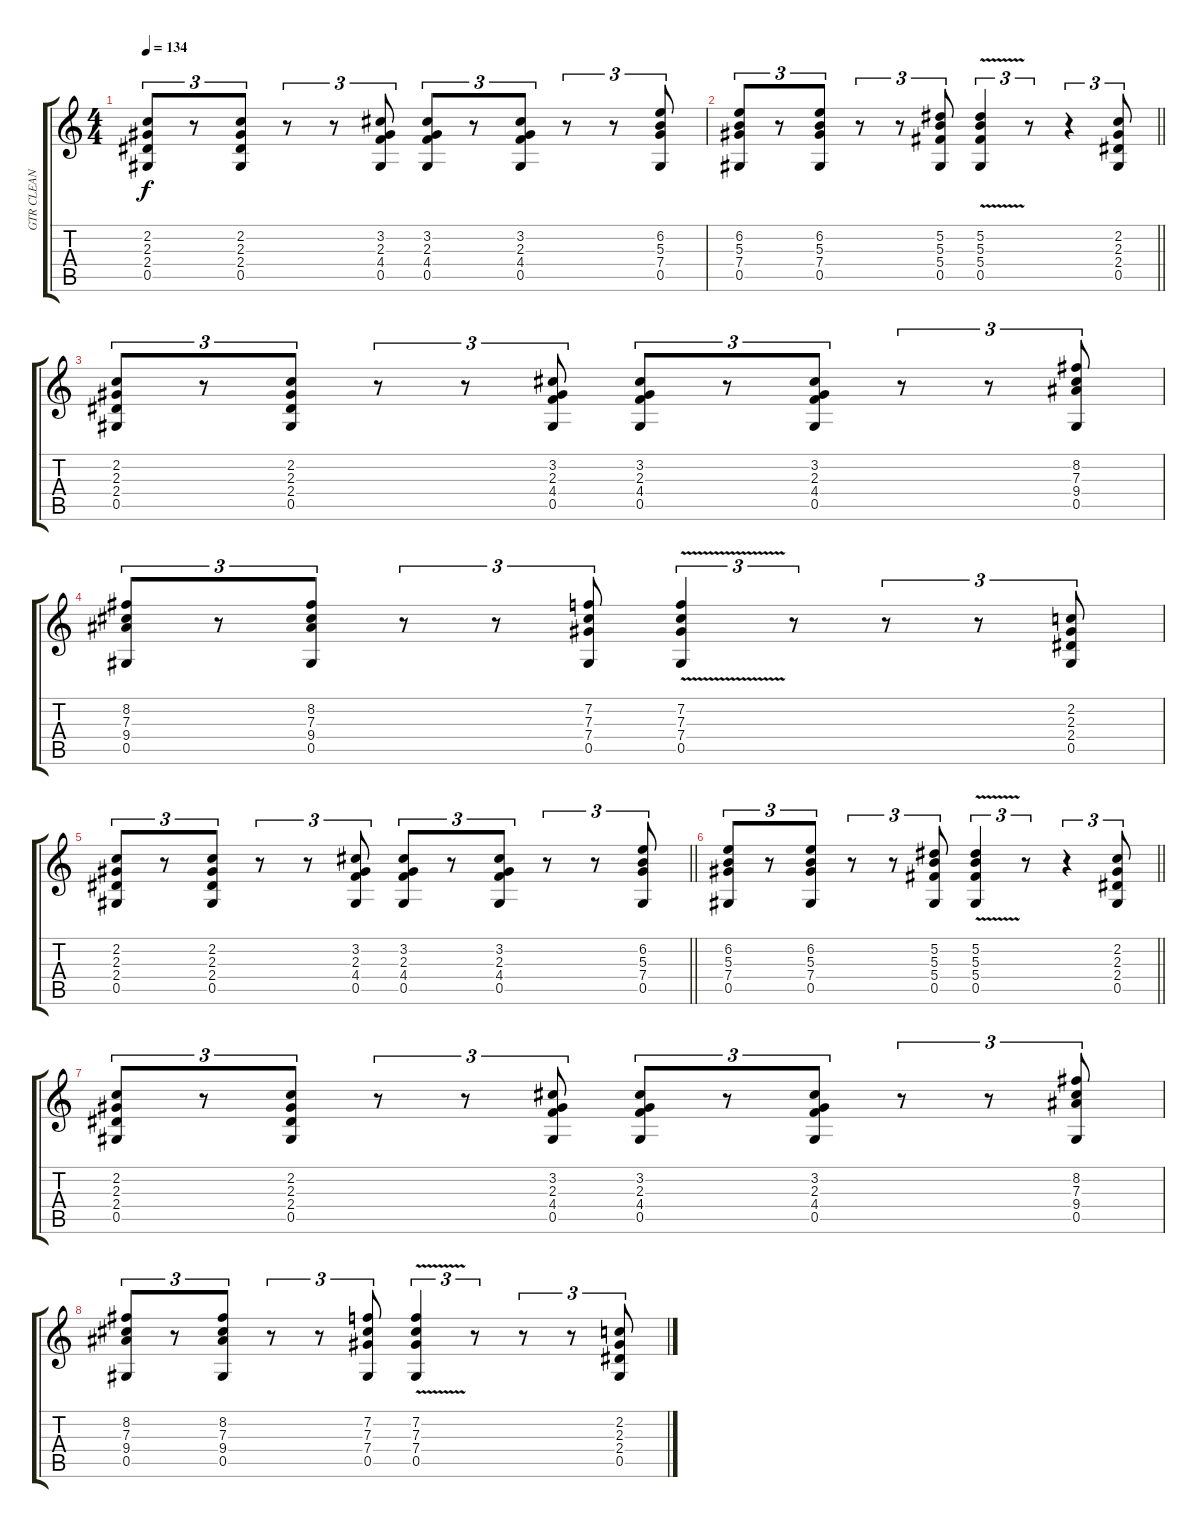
\track ("GTR CLEAN" "GTR CLEAN") {instrument acousticguitarsteel}
\staff {score tabs}
\tuning (Eb4 Bb3 Gb3 Db3 Ab2 Eb2) {hide}
\ts (4 4)
\tempo 134
\clef g2
\ks c
(2.2 2.3 2.4 0.5).8{tu (3 2) dy f} r.8{tu (3 2)} (2.2 2.3 2.4 0.5).8{tu (3 2)} r.8{tu (3 2)} r.8{tu (3 2)} (3.2 2.3 4.4 0.5).8{tu (3 2)} (3.2 2.3 4.4 0.5).8{tu (3 2)} r.8{tu (3 2)} (3.2 2.3 4.4 0.5).8{tu (3 2)} r.8{tu (3 2)} r.8{tu (3 2)} (6.2 5.3 7.4 0.5).8{tu (3 2)} |
\barLineRight lightlight
(6.2 5.3 7.4 0.5).8{tu (3 2)} r.8{tu (3 2)} (6.2 5.3 7.4 0.5).8{tu (3 2)} r.8{tu (3 2)} r.8{tu (3 2)} (5.2 5.3 5.4 0.5).8{tu (3 2)} (5.2{v} 5.3{v} 5.4{v} 0.5).4{tu (3 2)} r.8{tu (3 2)} r.4{tu (3 2)} (2.2 2.3 2.4 0.5).8{tu (3 2)} |
(2.2 2.3 2.4 0.5).8{tu (3 2)} r.8{tu (3 2)} (2.2 2.3 2.4 0.5).8{tu (3 2)} r.8{tu (3 2)} r.8{tu (3 2)} (3.2 2.3 4.4 0.5).8{tu (3 2)} (3.2 2.3 4.4 0.5).8{tu (3 2)} r.8{tu (3 2)} (3.2 2.3 4.4 0.5).8{tu (3 2)} r.8{tu (3 2)} r.8{tu (3 2)} (8.2 7.3 9.4 0.5).8{tu (3 2)} |
(8.2 7.3 9.4 0.5).8{tu (3 2)} r.8{tu (3 2)} (8.2 7.3 9.4 0.5).8{tu (3 2)} r.8{tu (3 2)} r.8{tu (3 2)} (7.2 7.3 7.4 0.5).8{tu (3 2)} (7.2{v} 7.3{v} 7.4{v} 0.5).4{tu (3 2)} r.8{tu (3 2)} r.8{tu (3 2)} r.8{tu (3 2)} (2.2 2.3 2.4 0.5).8{tu (3 2)} |
\barLineRight lightlight
(2.2 2.3 2.4 0.5).8{tu (3 2)} r.8{tu (3 2)} (2.2 2.3 2.4 0.5).8{tu (3 2)} r.8{tu (3 2)} r.8{tu (3 2)} (3.2 2.3 4.4 0.5).8{tu (3 2)} (3.2 2.3 4.4 0.5).8{tu (3 2)} r.8{tu (3 2)} (3.2 2.3 4.4 0.5).8{tu (3 2)} r.8{tu (3 2)} r.8{tu (3 2)} (6.2 5.3 7.4 0.5).8{tu (3 2)} |
\barLineRight lightlight
(6.2 5.3 7.4 0.5).8{tu (3 2)} r.8{tu (3 2)} (6.2 5.3 7.4 0.5).8{tu (3 2)} r.8{tu (3 2)} r.8{tu (3 2)} (5.2 5.3 5.4 0.5).8{tu (3 2)} (5.2{v} 5.3{v} 5.4{v} 0.5).4{tu (3 2)} r.8{tu (3 2)} r.4{tu (3 2)} (2.2 2.3 2.4 0.5).8{tu (3 2)} |
(2.2 2.3 2.4 0.5).8{tu (3 2)} r.8{tu (3 2)} (2.2 2.3 2.4 0.5).8{tu (3 2)} r.8{tu (3 2)} r.8{tu (3 2)} (3.2 2.3 4.4 0.5).8{tu (3 2)} (3.2 2.3 4.4 0.5).8{tu (3 2)} r.8{tu (3 2)} (3.2 2.3 4.4 0.5).8{tu (3 2)} r.8{tu (3 2)} r.8{tu (3 2)} (8.2 7.3 9.4 0.5).8{tu (3 2)} |
(8.2 7.3 9.4 0.5).8{tu (3 2)} r.8{tu (3 2)} (8.2 7.3 9.4 0.5).8{tu (3 2)} r.8{tu (3 2)} r.8{tu (3 2)} (7.2 7.3 7.4 0.5).8{tu (3 2)} (7.2{v} 7.3{v} 7.4{v} 0.5).4{tu (3 2)} r.8{tu (3 2)} r.8{tu (3 2)} r.8{tu (3 2)} (2.2 2.3 2.4 0.5).8{tu (3 2)}
